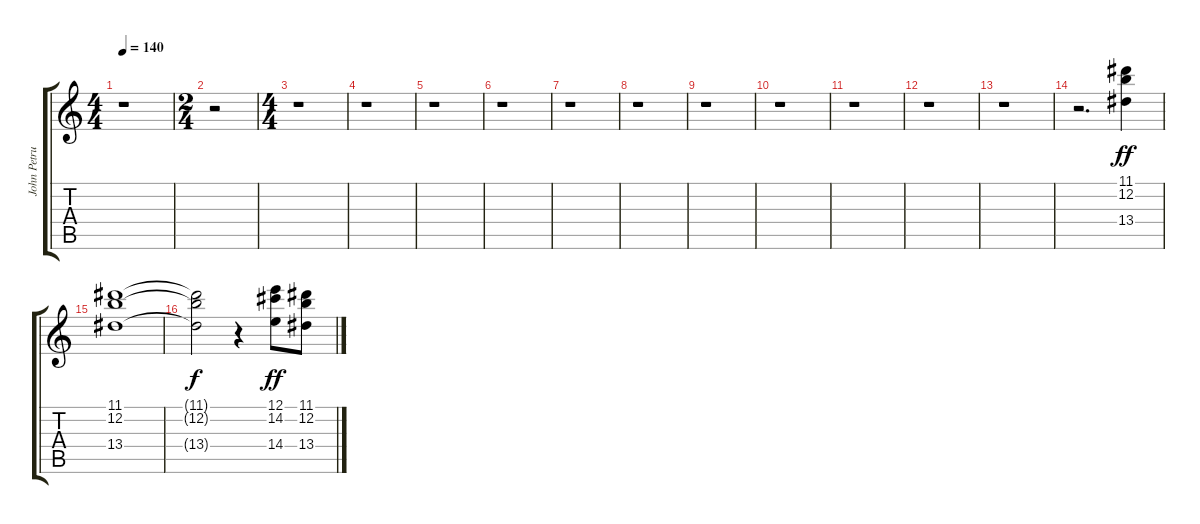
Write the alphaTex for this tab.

\track ("John Petrucci Solo" "John Petru") {instrument distortionguitar}
\staff {score tabs}
\tuning (E4 B3 G3 D3 A2 E2) {hide}
\ts (4 4)
\tempo 140
\clef g2
\ks c
r.1{dy ff} |
\ts (2 4)
r.2 |
\ts (4 4)
r.1 |
r.1 |
r.1 |
r.1 |
r.1 |
r.1 |
r.1 |
r.1 |
r.1 |
r.1 |
r.1 |
r.2{d} (11.1 12.2 13.4).4 |
(11.1 12.2 13.4).1 |
(11.1{t} 12.2{t} 13.4{t}).2{dy f} r.4 (12.1 14.2 14.4).8{dy ff} (11.1 12.2 13.4).8
